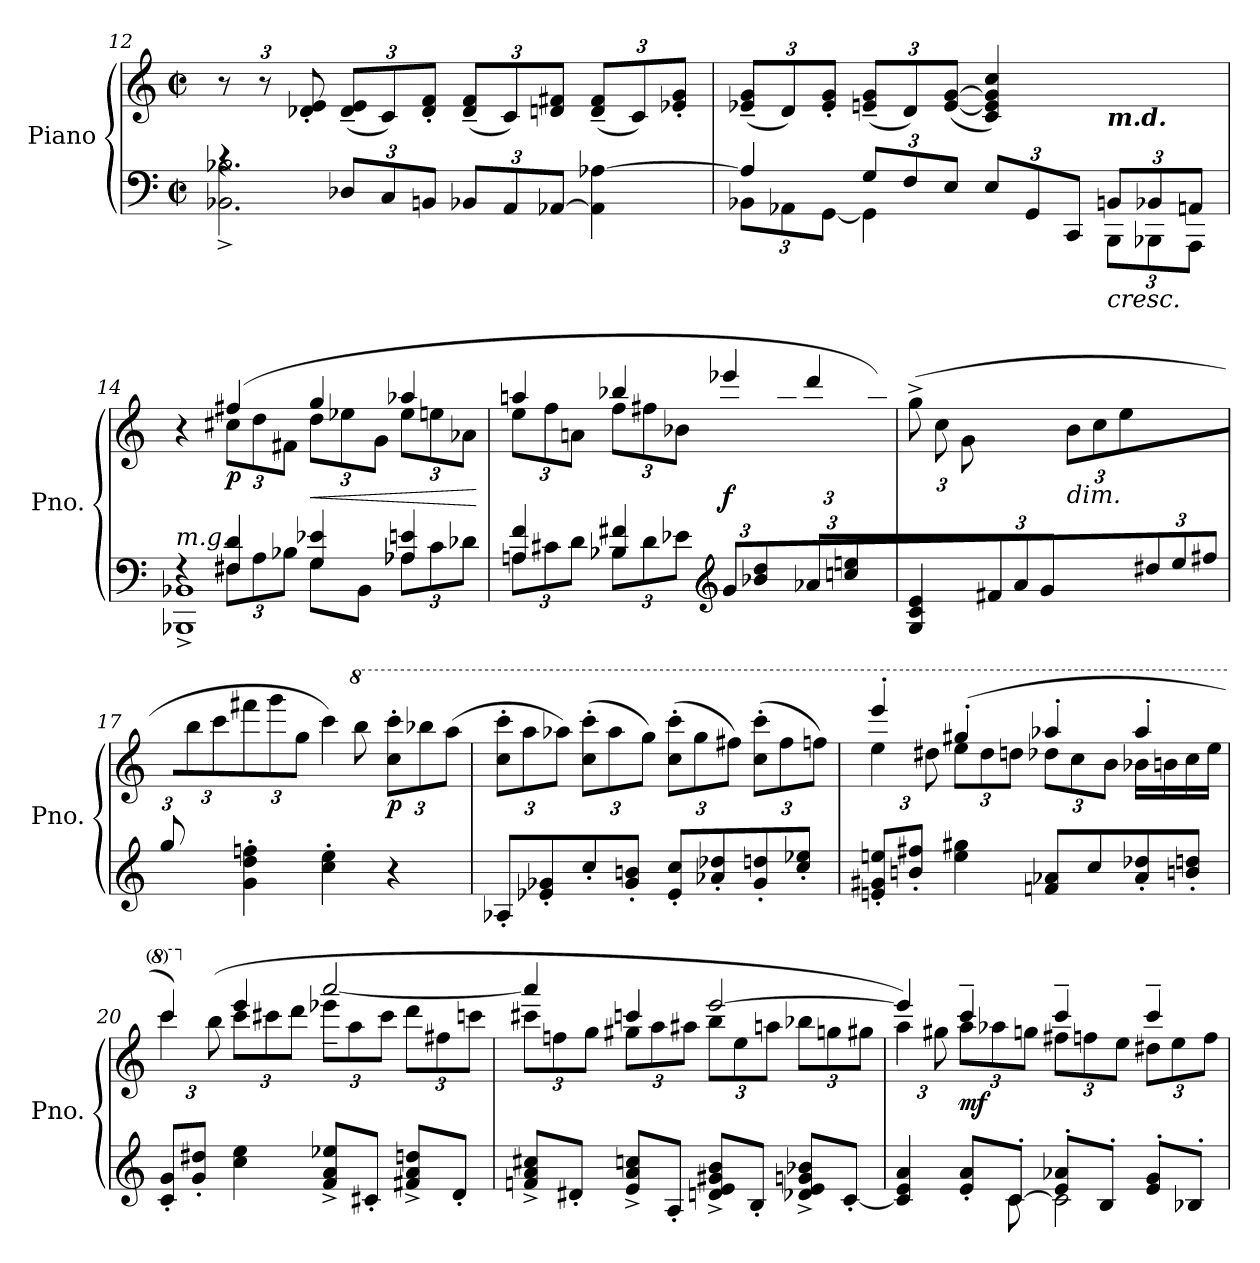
**kern	**kern	**dynam
*part1	*part1	*part1
*staff2	*staff1	*staff1/2
*I"Piano	*	*
*I'Pno.	*	*
*clefF4	*clefG2	*
*k[]	*k[]	*
*M2/2	*M2/2	*
*met(c|)	*met(c|)	*
=12	=12	=12
*^	*	*
*	*	*Xbrackettup	*
4rc	2.BB-X\^ 2.B-X\^	12r	.
.	.	12r	.
.	.	12d-X/' 12e/'	.
*Xbrackettup	*	*	*
12D-X/L	.	(<12d-/~ 12e/~L	.
12C/	.	12c/)	.
12BBn/J	.	12d-/' 12f/'J	.
12BB-X/L	.	(<12d-/~ 12f/~L	.
12AA/	.	12c/)	.
[12AA-X/J	.	12dn/ 12f#X/J	.
4AA-\] [4A-X\	4ryy	(<12d/~ 12f#/~L	.
.	.	12c/)	.
.	.	12e-X/' 12g/'J	.
=13	=13	=13	=13
*	*^	*	*
2.ryy	12BB-X\L	4A-/]	(<12e-X/~ 12g/~L	.
.	12AA-X\	.	12d/)	.
.	[12GG\J	.	12e-/' 12g/'J	.
.	12G/L	4GG\]	(<12en/~ 12g/~L	.
.	12F/	.	12d/)	.
.	12E/J	.	(>[12e/ [12g/J	.
.	12E/L	2ryy	4c/ 4e/] 4g/] 4cc/)	.
.	12GG/	.	.	.
.	12CC/J	.	.	.
!	!	!	!LO:TX:b:Bi:t=m.d.	!
!	!	!	!	!LO:HP:b=2
12BB/L	12BBB\L	.	4ryy	<
12BB-X/	12BBB-X\	.	.	.
12AA/J	12AAA\J	.	.	.
!!LO:PB:g=z
=14	=14	=14	=14	=14
*	*	*	*^	*
!LO:TX:a:i:t=m.g.	!	!	!	!	!
4rF	1BBB-X^ 1BB-X^	4ryy	4r	4ryy	.
!	!	!	!	!	!LO:DY:b
4F#X/ 4d/	.	12F#\L	(>4ff#X/	12cc#X\L	p
.	.	12A\	.	12dd\	.
.	.	12B-X\J	.	12f#X\J	.
!	!	!	!	!	!LO:HP:b
4G/ 4e-X/	.	8G\L	4gg/	12dd\L	<
.	.	.	.	12ee-X\	.
.	.	8BB-\J	.	.	.
.	.	.	.	12g\J	.
4A-X/ 4en/	.	12A-\L	4aa-X/	12ee-\L	.
.	.	12c\	.	12een\	.
.	.	12d-X\J	.	12a-X\J	.
*v	*v	*v	*	*	*
*	*v	*v	*
.	.	[ [
=15	=15	=15
*^	*^	*
*	*	*	*^	*
4An/ 4f/	12A\L	4aan/	12ee\L	3%2ryy	.
.	12c#X\	.	12ff\	.	.
.	12d\J	.	12an\J	.	.
4B-X/ 4f#X/	12B-\L	4bb-X/	12ff\L	.	.
.	12d\	.	12ff#X\	.	.
.	12e-X\J	.	12b-X\J	.	.
*clefG2	*	*	*	*	*
!	!	!	!	!	!LO:DY:b
12g/L	12ryy	4eee-X/	2ryy	.	f
12b-X/ 12dd/	12%5ryy	.	.	.	.
12ryy	.	.	.	12ee-X\ 12gg\ 12bb\J	.
12a-X/L	.	4ddd/	.	6ryy	.
12ccn/ 12een/	.	.	.	.	.
12ryy	.	.	.	12dd\ 12ffn\ 12aa-X\J)	.
*	*	*v	*v	*v	*
!!LO:LB:g=z
=16	=16	=16	=16
4ryy	4G/ 4c/ 4e/	(>12gg^\L	.
.	.	12cc\	.
.	.	12g\	.
12f#X/	4ryy	4ryy	.
12a/	.	.	.
12g/J	.	.	.
!	!	!LO:TX:b:i:t=dim.	!
4ryy	2ryy	12b\L	.
.	.	12cc\	.
.	.	12ee\	.
12dd#X/	.	4ryy	.
12ee/	.	.	.
12ff#X/J	.	.	.
=17	=17	=17	=17
*	*	*^	*
12gg/L	4ryy	12ryy	2ryy	.
12%11ryy	.	12bb\	.	.
.	.	12ccc\	.	.
.	4g\' 4dd\' 4ffn\'	12fff#X\	.	.
.	.	12ggg\	.	.
.	.	12gg\J	.	.
.	4cc\' 4ee\'	4ccc\)	8ryy	.
*	*	*8va	*	*
.	.	.	(>8bbb\	.
!	!	!	!	!LO:DY:b
.	4r	12ccc\' 12cccc\'L	4ryy	p
.	.	12bbb-X\	.	.
.	.	(12aaa\J	.	.
*v	*v	*	*	*
*	*v	*v	*
=18	=18	=18
8A-X'/L	12ccc\' 12cccc\'L	.
.	12aaa\	.
8e-X/' 8g-X/'	.	.
.	12aaa-X\J)	.
8cc'/	(>12ccc\' 12cccc\'L	.
.	12aaa-\	.
8g-/' 8bn/'J	.	.
.	12ggg\J)	.
8e-/' 8cc/'L	(>12ccc\' 12cccc\'L	.
.	12ggg\	.
8a-X/' 8dd-X/'	.	.
.	12fff#X\J)	.
8g-/' 8ddn/'	(>12ccc\' 12cccc\'L	.
.	12fff#\	.
8cc/' 8ee-X/'J	.	.
.	12fffn\J)	.
!!LO:LB:g=z
=19	=19	=19
*	*^	*
8en/' 8g#X/' 8een/'L	4eeee'/	6eee\	.
8bn/' 8ff#X/'J	.	.	.
.	.	12ddd#X\	.
4ee\ 4gg#X\	(>4ggg#X'/	12eee\L	.
.	.	12ddd#\	.
.	.	12dddn\J	.
8fn/ 8a-X/L	4aaa-X'/	12ddd-X\L	.
.	.	12ccc\	.
8cc/	.	.	.
.	.	12bb\J	.
8a-/' 8dd-X/'	4aaa-'/	16bb-X\LL	.
.	.	16bbn\	.
8bn/' 8ddn/'J	.	16ccc\	.
.	.	16eee\JJ	.
=20	=20	=20	=20
8c/' 8g/'L	4cccc/)	6cccc\	.
8g/' 8dd#X/'J	.	.	.
*	*X8va	*	*
.	.	(<12bb\	.
4cc\ 4ee\	12ccc\L	4eee/	.
.	12ccc#X\	.	.
.	12ddd\J	.	.
8f/^ 8a/^ 8ee-X/^L	12eee-X\L	[2aaa~/	.
.	12aa\	.	.
8c#X'/J	.	.	.
.	12ccc#\J	.	.
8f#X/^ 8a/^ 8ddn/^L	12ddd\L	.	.
.	12ff#X\	.	.
8d'/J	.	.	.
.	12cccn\J	.	.
=21	=21	=21	=21
8fn/^ 8a/^ 8cc#X/^L	4aaa/]	12ccc#X\L	.
.	.	12ffn\	.
8d#X'/J	.	.	.
.	.	12gg\J	.
8e/^ 8a/^ 8ccn/^L	4cccn/	12gg#X\L	.
.	.	12aa\	.
8A'/J	.	.	.
.	.	12aa#X\J	.
8dn/^ 8e/^ 8g#X/^ 8b/^L	[2eee/	12bb\L	.
.	.	12ee\	.
8B'/J	.	.	.
.	.	12aan\J	.
8d-X/^ 8e/^ 8gn/^ 8b-X/^L	.	12bb-X\L	.
.	.	12ggn\	.
[8c'/J	.	.	.
.	.	12gg#X\J	.
!!LO:LB:g=z	!!
=22	=22	=22	=22
*^	*	*	*
4c/] 4e/ 4a/	4.ryy	4eee/]	6aa\)	.
.	.	.	12gg#X\	.
!	!	!	!	!LO:DY:b
8e/' 8a/'L	.	4ccc~/	12aa\L	mf
.	.	.	12aa-X\	.
[8c'/J	8c\	.	.	.
.	.	.	12ggn\J	.
8e/' 8a-X/'L	2c\]	4ccc~/	12ff#X\L	.
.	.	.	12ffn\	.
8B'/J	.	.	.	.
.	.	.	12ee\J	.
8e/' 8g/'L	.	4ccc~/	12dd#X\L	.
.	.	.	12ee\	.
8B-X'/J	.	.	.	.
.	.	.	12ff\J	.
*v	*v	*	*	*
*	*v	*v	*
=	=	=
*-	*-	*-
